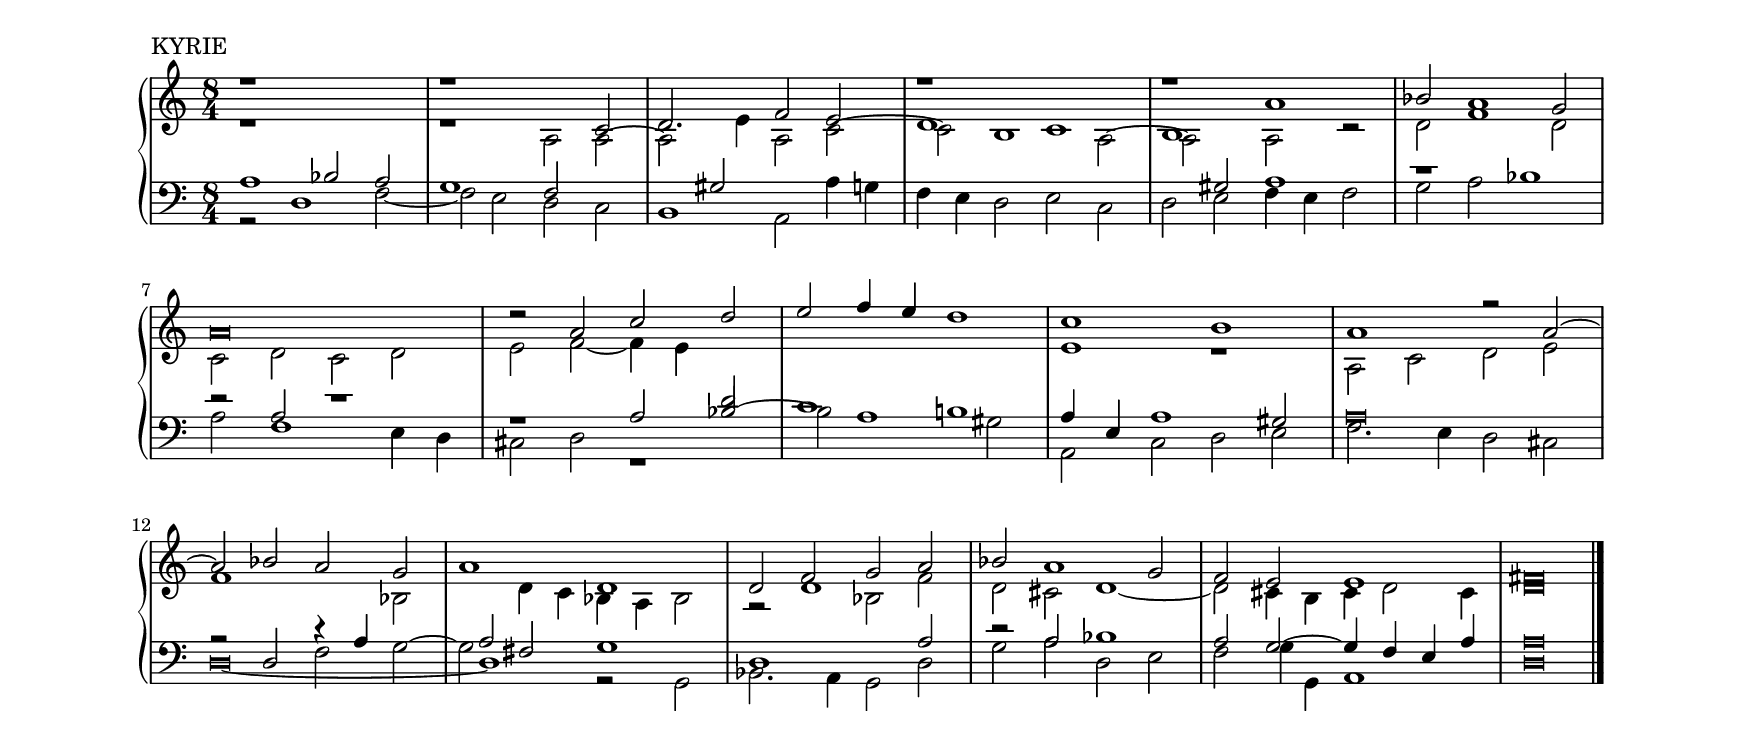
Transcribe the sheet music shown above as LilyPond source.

%! Title: Kyrie
%! Part: I
%! No: 3
%! Remark:

\version "2.22.1"
\include "italiano.ly"

%****************************************************************
% Start cut-&-pastable-section

%****************************************************************

\paper {
  % Set paper
  #(set-paper-size "a4landscape")
  indent = 0\mm
  line-width = 250\mm
  ragged-right = ##f
  line-width = #(- line-width (* mm 3.000000) (* mm 1))
}

\layout {
  \context {
    \Score
    \override SpacingSpanner.base-shortest-duration = #(ly:make-moment 1/8)
    \override SpacingSpanner.uniform-stretching = ##t
  }
}

%*****************************************
%  Set Header
%*****************************************
\header {
  %title = "KYRIE"
  %subtitle = "Kyrie"
  %subsubtitle = "Fiori Musicali"
  %composer = "G. Frescobaldi"
  %opus = "F.12/03"
  %tagline = "© 2022 Hautbois Project"
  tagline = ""
}

%*****************************************
% Start Voice
% Write the voices here
%*****************************************
MyMeter = \time 8/4
MyTempo = \tempo "Adantino"
MyKey = \key do \major
PieceName = "KYRIE"

PieceIIIS = \relative la' {
  % bar 1 - 4
  r1*2 | r1*2 | s1*2 | r1*2 |
  
  % bar 5 - 8
  r1 la1 | sib2 la1 sol2 |
  \once \override NoteHead.style = #'baroque
  la\breve*1 | 
  re2\rest la do re |
  
  % bar 9 - 12
  mi2 fa4 mi re1 | do1 si1 |
  la1 r2 la2~ | la sib la sol |
  
  % bar 13 - 16
  la1 re,1 | re2 fa sol la |
  sib la1 sol2 | fa mi mi1 |
  
  % bar additional
  \once \override NoteHead.style = #'baroque
  fad\breve*1 |
  
  \bar "|."
}

PieceIIIA = \relative la {
  % bar 1 - 4
  r1*2 | r1 la2 \once \stemUp do |
  \once \stemUp re2. mi4 \once \stemUp fa2 \once \stemUp mi | \once \stemUp re1 do1 |
  
  % bar 5 - 8
  \once \stemUp si1 la2 r2 | re fa1 re2 |
  do2 re r1 | mi2 fa~ fa4 mi \change Staff=down \stemUp re2 |
  
  % bar 9 - 12
  do1 si! \change Staff=up \stemDown | mi r |
  la,2 do re mi | fa1 \change Staff=down \stemUp do4\rest la \change Staff=up \stemDown sib2 |
  
  % bar 13 - 16
  \change Staff=down \stemUp la2 \change Staff=up \stemDown re4 do sib la sib2 | r2 re1 fa2 |
  re dod re1~ | re2 dod4 si dod re2 dod4 |
  
  % bar additional
  \once \override NoteHead.style = #'baroque
  re\breve*1 |
  
  \bar "|."
}

PieceIIIT = \relative la {
  % bar 1 - 4
  la1 sib2 la | sol1 fa2 \change Staff=up \once \stemDown la~ |
  \once \stemDown la \change Staff=down sold \change Staff=up \stemDown la do~ | do si1 la2~ |
  
  % bar 5 - 8
  la \change Staff=down \stemUp sold la1 | r1*2 |
  r2 la \change Staff=up \stemDown do re \change Staff=down \stemUp | r1 la2 sib~ |
  
  % bar 9 - 12
  \once \stemDown sib2 la1 \once \stemDown sold2 | la4 mi la1 sold2 |
  \once \override NoteHead.style = #'baroque
  la\breve*1 |
  r2 re, \once \stemDown fa \once \stemDown sol~ |
  
  % bar 13 - 16
  \once \stemDown sol fad sol1 | re1 \change Staff=up \stemDown sib'2 \change Staff=down \stemUp la |
  r2 la sib1 | la2 sol~ sol4 fa mi la |
  
  % bar additional
  \once \override NoteHead.style = #'baroque
  la\breve*1 |
  
  \bar "|."
}

PieceIIIB = \relative re {
  % bar 1 - 4
  r2 re1 fa2~ | fa mi re do |
  si1 la2 la'4 sol | fa mi re2 mi do |
  
  % bar 5 - 8
  re mi fa4 mi fa2 | sol la sib1 |
  la2 fa1 mi4 re | dod2 re r1 |
  
  % bar 9 - 12
  s1*2 | la2 do re mi |
  fa2. mi4 re2 dod |
  \once \override NoteHead.style = #'baroque
  re\breve*1~ |
  
  % bar 13 - 16
  re1 r2 sol, | sib2. la4 sol2 re' |
  sol la re, mi | fa sol4 sol, la1 |
  
  % bar additional
  \once \override NoteHead.style = #'baroque
  re\breve*1~ |
  
  \bar "|."
}

%*****************************************
%  Start Score
%*****************************************

\markup { \vspace #1 }
\score {
  \header {
    piece = \PieceName
  }
  \new PianoStaff <<
    \new Staff = "up" { 
      \clef "treble"
      %\MyTempo
      \MyKey
      \MyMeter
      <<
        \PieceIIIS
        \\
        \PieceIIIA
      >>
    }
    \new Staff = "down" { 
      \clef "bass" 
      %\MyTempo
      \MyKey
      \MyMeter
      <<
        \PieceIIIT
        \\
        \PieceIIIB
      >>
    }
  >>
}